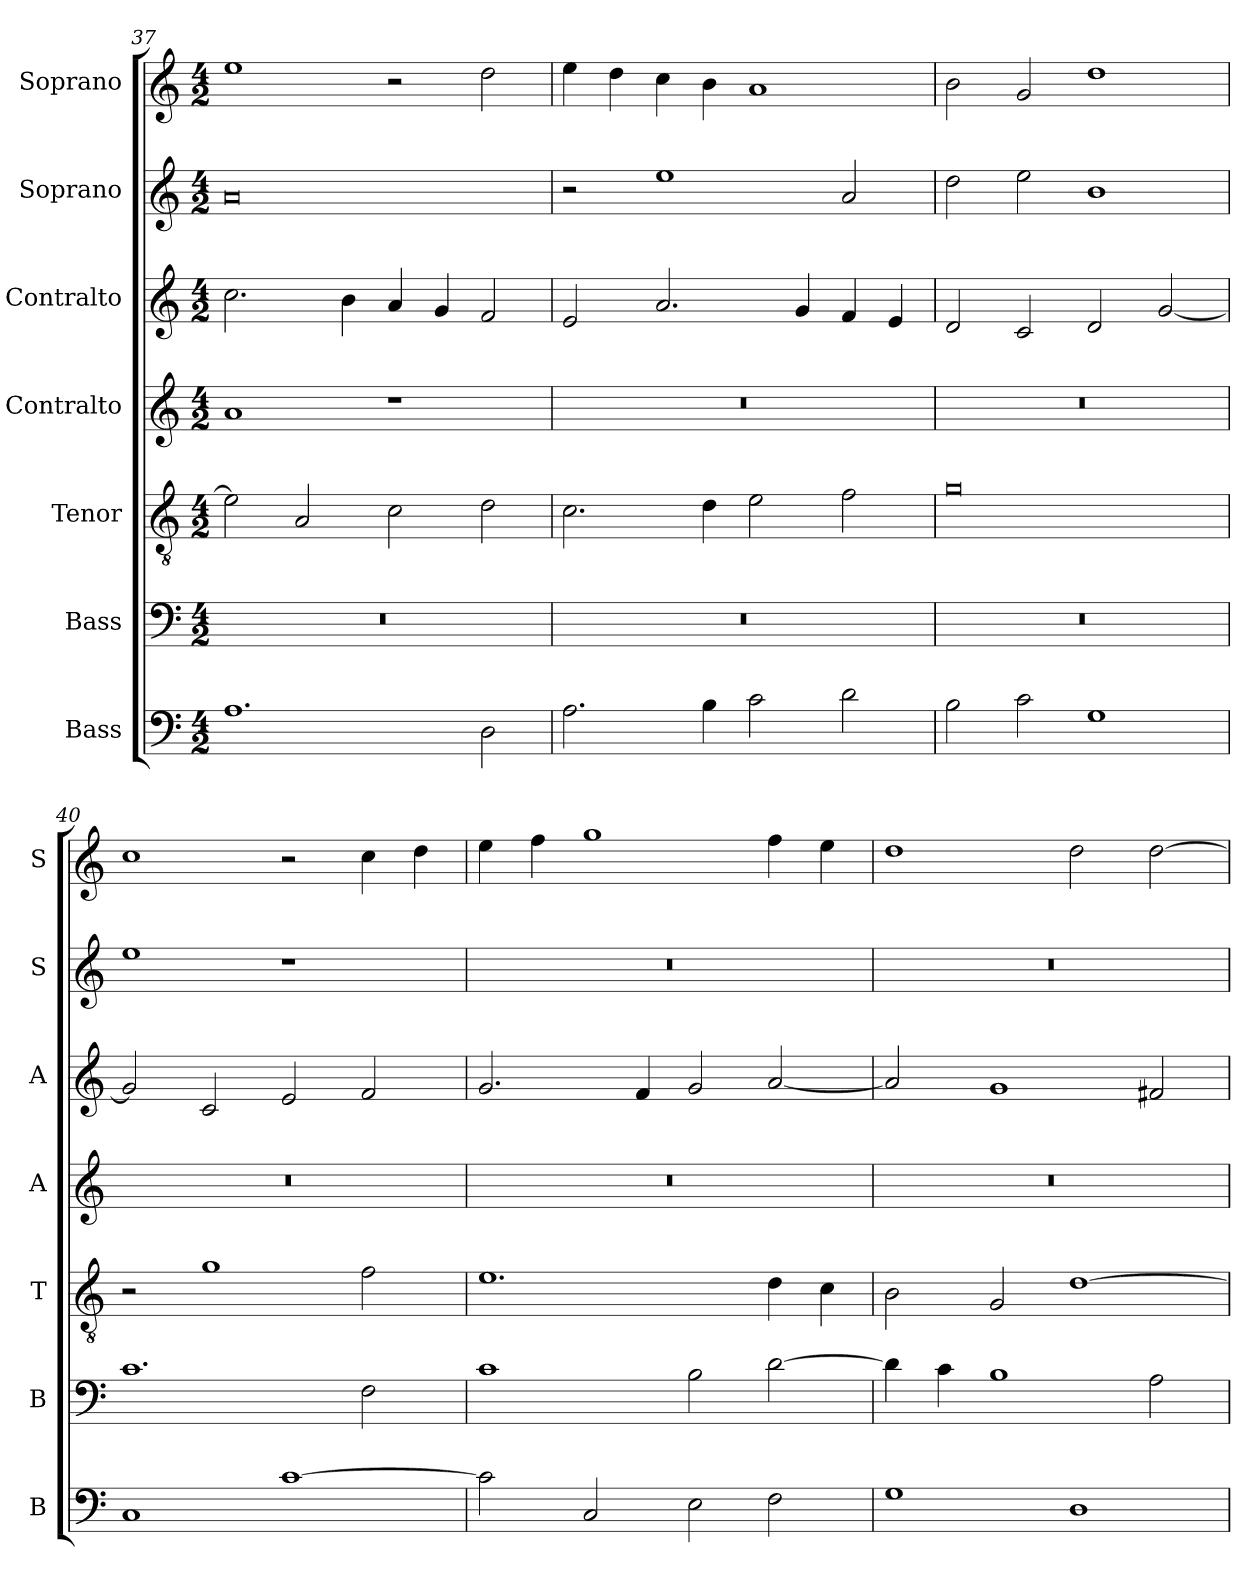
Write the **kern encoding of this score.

**kern	**kern	**kern	**kern	**kern	**kern	**kern
*part7	*part6	*part5	*part4	*part3	*part2	*part1
*staff7	*staff6	*staff5	*staff4	*staff3	*staff2	*staff1
*I"Bass	*I"Bass	*I"Tenor	*I"Contralto	*I"Contralto	*I"Soprano	*I"Soprano
*I'B	*I'B	*I'T	*I'A	*I'A	*I'S	*I'S
*clefF4	*clefF4	*clefGv2	*clefG2	*clefG2	*clefG2	*clefG2
*k[]	*k[]	*k[]	*k[]	*k[]	*k[]	*k[]
*C:ion	*C:ion	*C:ion	*C:ion	*C:ion	*C:ion	*C:ion
*M4/2	*M4/2	*M4/2	*M4/2	*M4/2	*M4/2	*M4/2
=37	=37	=37	=37	=37	=37	=37
1.A	0r	2e]	1a	2.cc	0a	1ee
.	.	2A	.	.	.	.
.	.	.	.	4b	.	.
.	.	2c	1r	4a	.	2r
.	.	.	.	4g	.	.
2D	.	2d	.	2f	.	2dd
=38	=38	=38	=38	=38	=38	=38
2.A	0r	2.c	0r	2e	2r	4ee
.	.	.	.	.	.	4dd
.	.	.	.	2.a	1ee	4cc
4B	.	4d	.	.	.	4b
2c	.	2e	.	.	.	1a
.	.	.	.	4g	.	.
2d	.	2f	.	4f	2a	.
.	.	.	.	4e	.	.
=39	=39	=39	=39	=39	=39	=39
2B	0r	0g	0r	2d	2dd	2b
2c	.	.	.	2c	2ee	2g
1G	.	.	.	2d	1b	1dd
.	.	.	.	[2g	.	.
=40	=40	=40	=40	=40	=40	=40
1C	1.c	2r	0r	2g]	1ee	1cc
.	.	1g	.	2c	.	.
[1c	.	.	.	2e	1r	2r
.	2F	2f	.	2f	.	4cc
.	.	.	.	.	.	4dd
=41	=41	=41	=41	=41	=41	=41
2c]	1c	1.e	0r	2.g	0r	4ee
.	.	.	.	.	.	4ff
2C	.	.	.	.	.	1gg
.	.	.	.	4f	.	.
2E	2B	.	.	2g	.	.
2F	[2d	4d	.	[2a	.	4ff
.	.	4c	.	.	.	4ee
=42	=42	=42	=42	=42	=42	=42
1G	4d]	2B	0r	2a]	0r	1dd
.	4c	.	.	.	.	.
.	1B	2G	.	1g	.	.
1D	.	[1d	.	.	.	2dd
.	2A	.	.	2f#X	.	[2dd
=	=	=	=	=	=	=
*-	*-	*-	*-	*-	*-	*-
